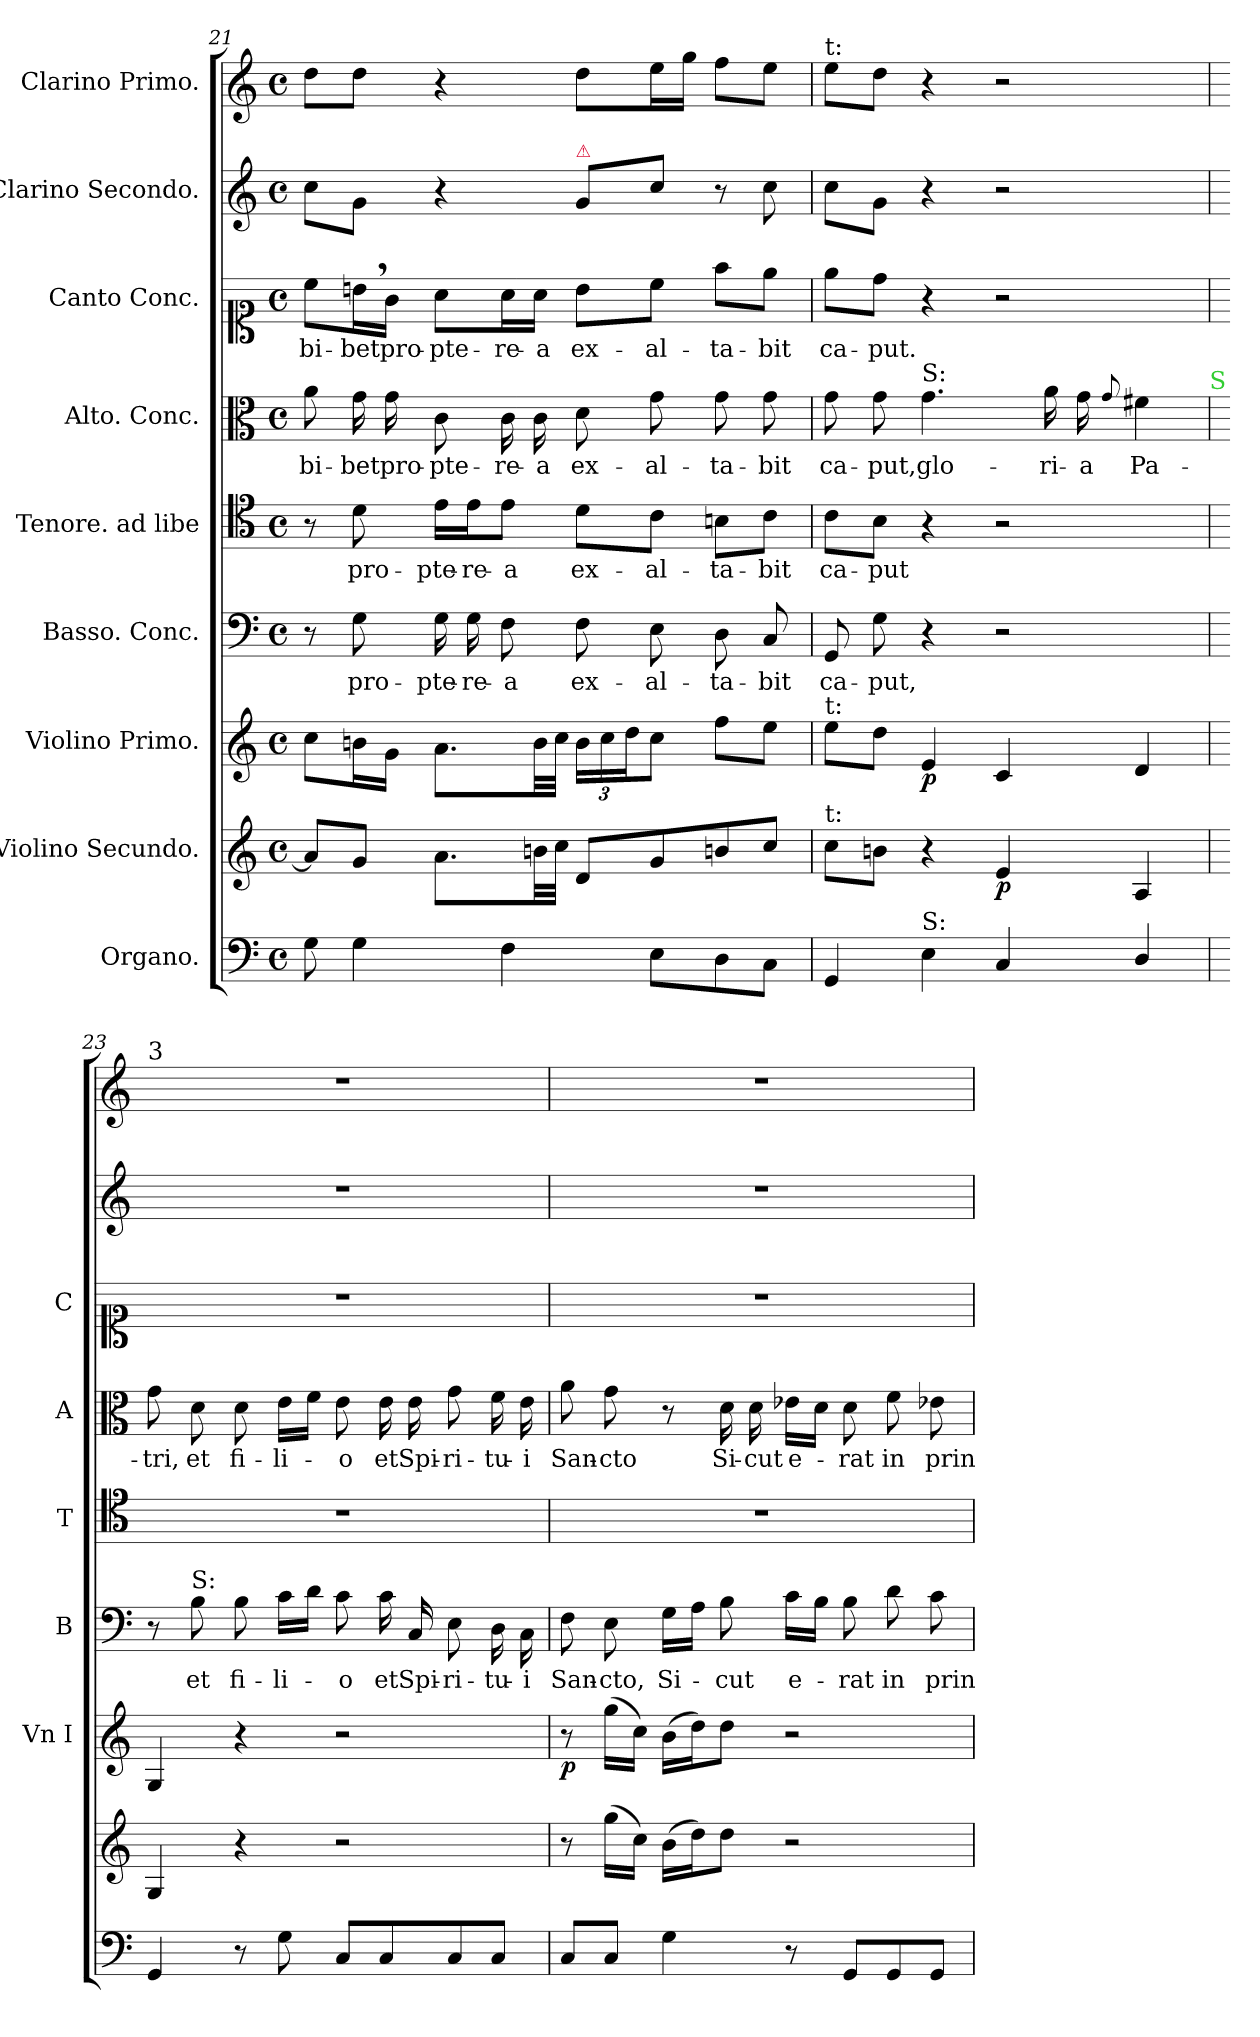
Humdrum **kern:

**kern	**kern	**dynam	**kern	**dynam	**kern	**text	**kern	**text	**kern	**text	**kern	**text	**kern	**kern
*part9	*part8	*part8	*part7	*part7	*part6	*part6	*part5	*part5	*part4	*part4	*part3	*part3	*part2	*part1
*staff9	*staff8	*staff8	*staff7	*staff7	*staff6	*staff6	*staff5	*staff5	*staff4	*staff4	*staff3	*staff3	*staff2	*staff1
*I"Organo.	*I"Violino Secundo.	*	*I"Violino Primo.	*	*I"Basso. Conc.	*	*I"Tenore. ad libe	*	*I"Alto. Conc.	*	*I"Canto Conc.	*	*I"Clarino Secondo.	*I"Clarino Primo.
*	*	*	*I'Vn I	*	*I'B	*	*I'T	*	*I'A	*	*I'C	*	*	*
*clefF4	*clefG2	*	*clefG2	*	*clefF4	*	*clefC4	*	*clefC3	*	*clefC1	*	*clefG2	*clefG2
*k[]	*k[]	*	*k[]	*	*k[]	*	*k[]	*	*k[]	*	*k[]	*	*k[]	*k[]
*M4/4	*M4/4	*	*M4/4	*	*M4/4	*	*M4/4	*	*M4/4	*	*M4/4	*	*M4/4	*M4/4
*met(c)	*met(c)	*	*met(c)	*	*met(c)	*	*met(c)	*	*met(c)	*	*met(c)	*	*met(c)	*met(c)
=21	=21	=21	=21	=21	=21	=21	=21	=21	=21	=21	=21	=21	=21	=21
8G\	8a/L]	.	8cc\L	.	8r	.	8r	.	8a\	bi-	8cc\L	bi-	8cc\L	8dd\L
4G\	8g/J	.	16bn\L	.	8G\	pro-	8d\	pro-	16g\	-bet	16bn,\L	-bet	8g\J	8dd\J
.	.	.	16g\JJ	.	.	.	.	.	16g\	pro-	16g\JJ	pro-	.	.
.	8.a\L	.	8.a\L	.	16G\	-pte-	16e\LL	-pte-	8c\	-pte-	8a\L	-pte-	4r	4r
.	.	.	.	.	16G\	-re-	16e\J	-re-	.	.	.	.	.	.
4F\	.	.	.	.	8F\	-a	8e\J	-a	16c\	-re-	16a\L	-re-	.	.
.	32bn\LL	.	32b\LL	.	.	.	.	.	16c\	-a	16a\JJ	-a	.	.
.	32cc\JJJ	.	32cc\JJJ	.	.	.	.	.	.	.	.	.	.	.
!	!	!	!	!	!	!	!	!	!	!	!	!	!LO:TX:a:color=crimson:t=⚠	!
.	8d/L	.	24b\LL	.	8F\	ex-	8d\L	ex-	8d\	ex-	8b\L	ex-	8g/L	8dd\L
.	.	.	24cc\	.	.	.	.	.	.	.	.	.	.	.
.	.	.	24dd\J	.	.	.	.	.	.	.	.	.	.	.
8E\L	8g/	.	8cc\J	.	8E\	-al-	8c\J	-al-	8g\	-al-	8cc\J	-al-	8cc\J	16ee\L
.	.	.	.	.	.	.	.	.	.	.	.	.	.	16gg\JJ
8D\	8bn/	.	8ff\L	.	8D\	-ta-	8Bn\L	-ta-	8g\	-ta-	8ff\L	-ta-	8r	8ff\L
8C\J	8cc/J	.	8ee\J	.	8C/	-bit	8c\J	-bit	8g\	-bit	8ee\J	-bit	8cc\	8ee\J
=22	=22	=22	=22	=22	=22	=22	=22	=22	=22	=22	=22	=22	=22	=22
!	!	!	!	!	!	!	!	!	!	!	!	!	!	!LO:TX:a:t=t&colon;
!	!	!	!LO:TX:a:t=t&colon;	!	!	!	!	!	!	!	!	!	!	!
!	!LO:TX:a:t=t&colon;	!	!	!	!	!	!	!	!	!	!	!	!	!
4GG/	8cc\L	.	8ee\L	.	8GG/	ca-	8c\L	ca-	8g\	ca-	8ee\L	ca-	8cc\L	8ee\L
.	8bn\J	.	8dd\J	.	8G\	-put,	8B\J	-put	8g\	-put,	8dd\J	-put.	8g\J	8dd\J
!	!	!	!	!	!	!	!	!	!LO:TX:a:t=S&colon;	!	!	!	!	!
!LO:TX:a:t=S&colon;	!	!	!	!	!	!	!	!	!	!	!	!	!	!
4E\	4r	.	4e/	p	4r	.	4r	.	4.g\	glo-	4r	.	4r	4r
4C/	4e/	p	4c/	.	2r	.	2r	.	.	.	2r	.	2r	2r
.	.	.	.	.	.	.	.	.	16a\	-ri-	.	.	.	.
.	.	.	.	.	.	.	.	.	16g\	-a	.	.	.	.
.	.	.	.	.	.	.	.	.	8qqg/	.	.	.	.	.
4D/	4A/	.	4d/	.	.	.	.	.	4f#X\	Pa-	.	.	.	.
!	!	!	!	!	!	!	!	!	!LO:TX:a:color=limegreen:t=S	!	!	!	!	!
=23	=23	=23	=23	=23	=23	=23	=23	=23	=23	=23	=23	=23	=23	=23
!	!	!	!	!	!	!	!	!	!	!	!	!	!	!LO:TX:a:t=3
4GG/	4G/	.	4G/	.	8r	.	1r	.	8g\	-tri,	1r	.	1r	1r
!	!	!	!	!	!LO:TX:a:t=S&colon;	!	!	!	!	!	!	!	!	!
.	.	.	.	.	8B\	et	.	.	8d\	et	.	.	.	.
8r	4r	.	4r	.	8B\	fi-	.	.	8d\	fi-	.	.	.	.
8G\	.	.	.	.	16c\LL	-li-	.	.	16e\LL	-li-	.	.	.	.
.	.	.	.	.	16d\JJ	.	.	.	16f\JJ	.	.	.	.	.
8C/L	2r	.	2r	.	8c\	-o	.	.	8e\	-o	.	.	.	.
8C/	.	.	.	.	16c\	et	.	.	16e\	et	.	.	.	.
.	.	.	.	.	16C/	Spi-	.	.	16e\	Spi-	.	.	.	.
8C/	.	.	.	.	8E\	-ri-	.	.	8g\	-ri-	.	.	.	.
8C/J	.	.	.	.	16D\	-tu-	.	.	16f\	-tu-	.	.	.	.
.	.	.	.	.	16C\	-i	.	.	16e\	-i	.	.	.	.
=24	=24	=24	=24	=24	=24	=24	=24	=24	=24	=24	=24	=24	=24	=24
8C/L	8r	.	8r	p	8F\	San-	1r	.	8a\	San-	1r	.	1r	1r
8C/J	(16gg\LL	.	(16gg\LL	.	8E\	-cto,	.	.	8g\	-cto	.	.	.	.
.	16cc\JJ)	.	16cc\JJ)	.	.	.	.	.	.	.	.	.	.	.
4G\	(16b\LL	.	(16b\LL	.	16G\LL	Si-	.	.	8r	.	.	.	.	.
.	16dd\J)	.	16dd\J)	.	16A\JJ	.	.	.	.	.	.	.	.	.
.	8dd\J	.	8dd\J	.	8B\	-cut	.	.	16d\	Si-	.	.	.	.
.	.	.	.	.	.	.	.	.	16d\	-cut	.	.	.	.
8r	2r	.	2r	.	16c\LL	e-	.	.	16e-X\LL	e-	.	.	.	.
.	.	.	.	.	16B\JJ	.	.	.	16d\JJ	.	.	.	.	.
8GG/L	.	.	.	.	8B\	-rat	.	.	8d\	-rat	.	.	.	.
8GG/	.	.	.	.	8d\	in	.	.	8f\	in	.	.	.	.
8GG/J	.	.	.	.	8c\	prin-	.	.	8e-X\	prin	.	.	.	.
=	=	=	=	=	=	=	=	=	=	=	=	=	=	=
*-	*-	*-	*-	*-	*-	*-	*-	*-	*-	*-	*-	*-	*-	*-
